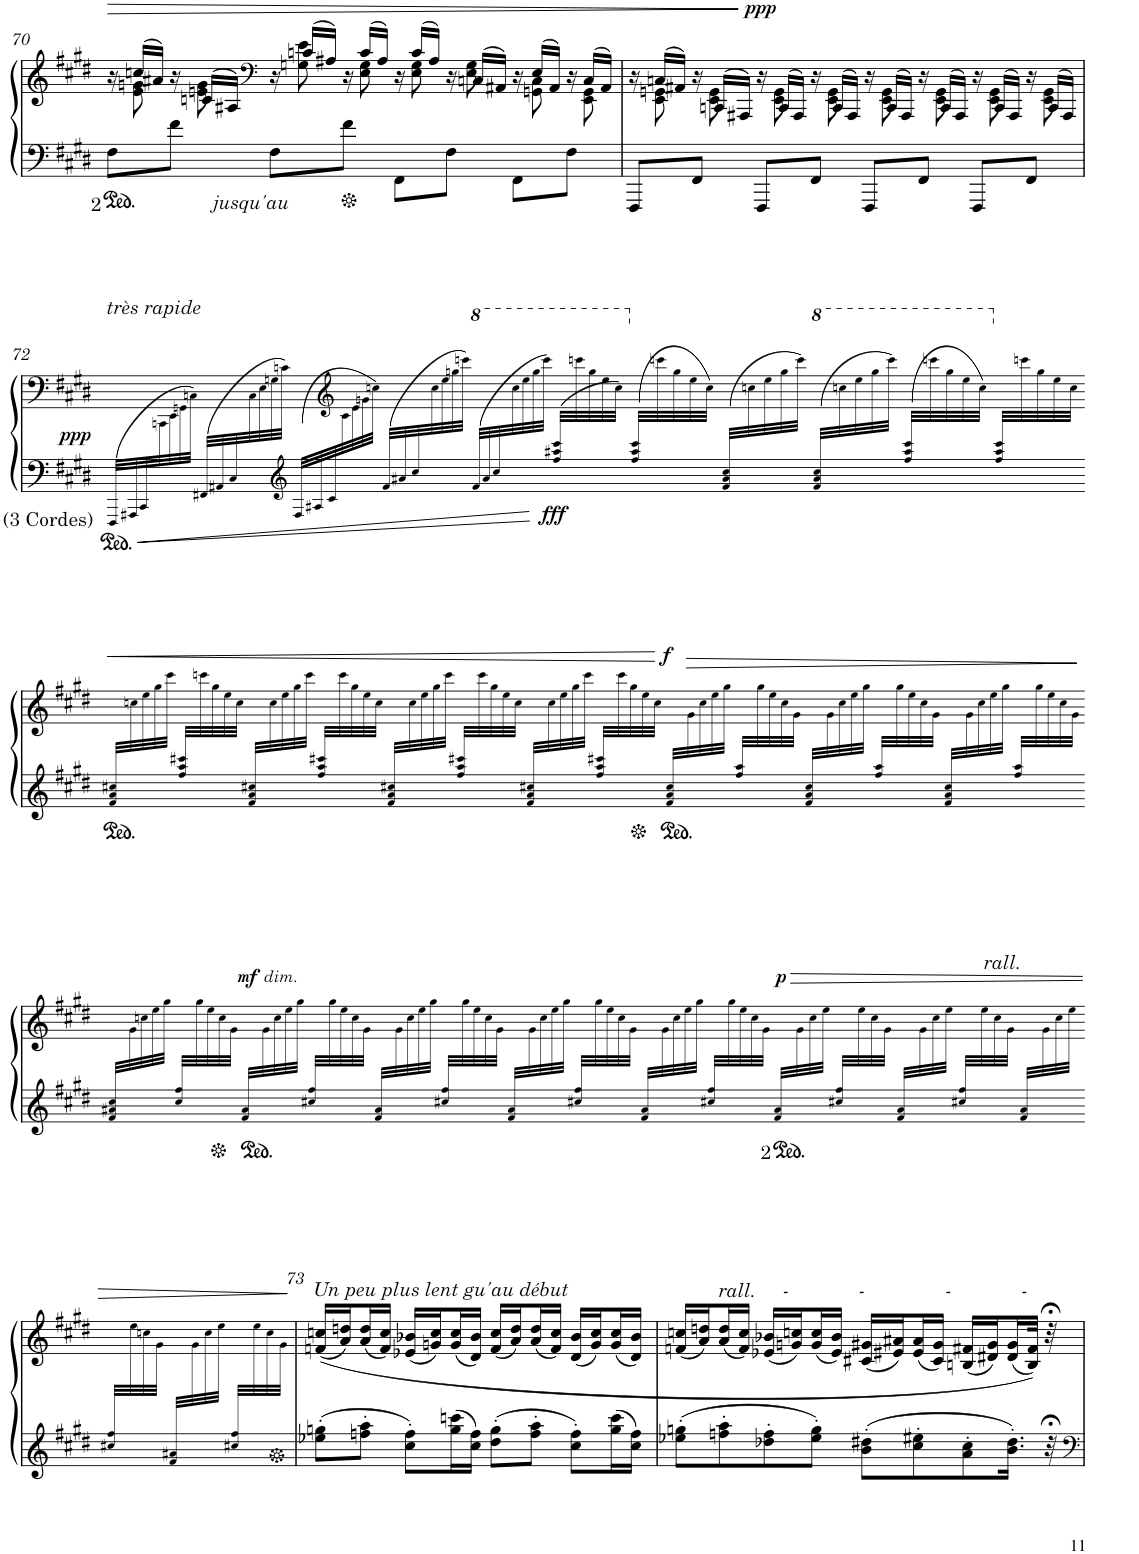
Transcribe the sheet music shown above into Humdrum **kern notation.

**kern	**kern	**dynam
*part1	*part1	*part1
*staff2	*staff1	*staff1/2
*I"Piano	*	*
*I'Pno	*	*
!!LO:PB:g=z
*clefF4	*clefG2	*
*k[f#c#g#d#]	*k[f#c#g#d#]	*
*M4/4	*M4/4	*
*met(c)	*met(c)	*
*	*Xtuplet	*
=70	=70	=70
!LO:TX:b:t=2	!	!
!	!	!LO:HP:b
*	*^	*
8F#\L	24r	24ryy	>
.	(24ccn/LL	12e\ 12gn\	.
.	24a#X/JJ)	.	.
!LO:TX:b:i:t=jusqu'au	!	!	!
8f#\J	24r	24ryy	.
.	(24cn/LL	12en\ 12g\	.
.	24A#X/JJ)	.	.
*	*clefF4	*	*
8F#\L	24r	24ryy	.
.	(24cn/LL	12Gn\ 12e\	.
.	24A#X/JJ)	.	.
8f#\J	24r	24ryy	.
.	(24c/LL	12E\ 12G\	.
.	24A#/JJ)	.	.
8FF#\L	24r	24ryy	.
.	(24c/LL	12E\ 12G\	.
.	24A#/JJ)	.	.
8F#\J	24r	24ryy	.
.	(24Cn/LL	12E\ 12G\	.
.	24AA#X/JJ)	.	.
8FF#\L	24r	24ryy	.
.	(24E/LL	12GGn\ 12C\	.
.	24AA#/JJ)	.	.
8F#\J	24r	24ryy	.
.	(24C/LL	12EE\ 12GG\	.
.	24AA#/JJ)	.	.
=71	=71	=71	=71
8FFF#/L	24r	24ryy	.
.	(24Cn/LL	12EE\ 12GGn\	.
.	24AA#X/JJ)	.	.
8FF#/J	24r	24ryy	.
.	(24CCn/LL	12EE\ 12GG\	.
.	24AAA#X/JJ)	.	.
!	!	!	!LO:DY:n=1:a
8FFF#/L	24r	24ryy	] ppp
.	(24CC/LL	12EE\ 12GG\	.
.	24AAA#/JJ)	.	.
8FF#/J	24r	24ryy	.
.	(24CC/LL	12EE\ 12GG\	.
.	24AAA#/JJ)	.	.
8FFF#/L	24r	24ryy	.
.	(24CC/LL	12EE\ 12GG\	.
.	24AAA#/JJ)	.	.
8FF#/J	24r	24ryy	.
.	(24CC/LL	12EE\ 12GG\	.
.	24AAA#/JJ)	.	.
8FFF#/L	24r	24ryy	.
.	(24CC/LL	12EE\ 12GG\	.
.	24AAA#/JJ)	.	.
8FF#/J	24r	24ryy	.
.	(24CC/LL	12EE\ 12GG\	.
.	24AAA#/JJ)	.	.
*	*v	*v	*
!!LO:LB:g=z
=72	=72	=72
*ped	*	*
*Xtuplet	*	*
*^	*	*
!LO:TX:b:t=(3 Cordes)	!	!	!
!LO:TX:a:i:t=très rapide	!	!	!
!	!	!	!LO:DY:a=2
(56FFF#!/LLL	4ryy	28.ryy	ppp
56AAA#X!/	.	.	.
!	!	!	!LO:HP:b=2
56CC#!/	.	.	<
14ryy	.	56CCn!\	.
.	.	56EE!\	.
.	.	56GGn!\	.
.	.	56Cn!\JJJ)	.
(56FF#X!/LLL	.	28.ryy	.
56AA#X!/	.	.	.
56C#!/	.	.	.
14ryy	.	56C!\	.
.	.	56E!\	.
.	.	56Gn!\	.
.	.	56cn!\JJJ)	.
*clefG2	*	*	*
(56F#!/LLL	4ryy	28.ryy	.
56A#X!/	.	.	.
56c#!/	.	.	.
*	*	*clefG2	*
14ryy	.	56c!\	.
.	.	56e!\	.
.	.	56gn!\	.
.	.	56ccn!\JJJ)	.
(56f#!/LLL	.	28.ryy	.
56a#X!/	.	.	.
56cc#!/	.	.	.
14ryy	.	56cc!\	.
.	.	56ee!\	.
.	.	56ggn!\	.
.	.	56cccn!\JJJ)	.
*8va	*	*	*
(56ff#!/LLL	2ryy	28.ryy	.
56aa#!/	.	.	.
56ccc#!/	.	.	.
14ryy	.	56ccc!\	.
.	.	56eee!\	.
.	.	56ggg!\	.
.	.	56cccc!\JJJ)	[
!	!	!	!LO:DY:b
(40fff#!/ 40aaa#X!/ 40cccc#!/LLL	.	40ryy	fff
10ryy	.	40ccccn!\	.
.	.	40ggg!\	.
.	.	40eee!\	.
.	.	40ccc!\JJJ)	.
*	*	*X8va	*
(40ff#!/ 40aa#!/ 40ccc#!/LLL	.	40ryy	.
10ryy	.	40cccn!\	.
.	.	40gg!\	.
.	.	40ee!\	.
.	.	40cc!\JJJ)	.
(40f#!/ 40a#!/ 40cc#!/LLL	.	40ryy	.
10ryy	.	40ccn!\	.
.	.	40ee!\	.
.	.	40gg!\	.
.	.	40ccc!\JJJ)	.
*8va	*	*	*
(40ff#!/ 40aa#!/ 40ccc#!/LLL	4.ryy	40ryy	.
10ryy	.	40cccn!\	.
.	.	40eee!\	.
.	.	40ggg!\	.
.	.	40cccc!\JJJ)	.
(40fff#!/ 40aaa#!/ 40cccc#!/LLL	.	40ryy	.
10ryy	.	40ccccn!\	.
.	.	40ggg!\	.
.	.	40eee!\	.
.	.	40ccc!\JJJ)	.
*	*	*X8va	*
40ff#!/ 40aa#!/ 40ccc#!/LLL	.	40ryy	.
10ryy	.	40cccn!\	.
.	.	40gg!\	.
.	.	40ee!\	.
.	.	40cc!\JJJ	.
!!LO:LB:g=z
=72X2	=72X2	=72X2	=72X2
*k[f#c#g#d#]	*	*k[f#c#g#d#]	*
*ped	*	*	*
*	*	*Xped	*
40f#!/ 40a#X!/ 40cc#X!/LLL	1ryy	40ryy	.
!	!	!	!LO:HP:b
10ryy	.	40ccn!\	<
.	.	40ee!\	.
.	.	40ggn!\	.
.	.	40ccc#!\JJJ	.
40ff#!/ 40aa#X!/ 40ccc#X!/LLL	.	40ryy	.
10ryy	.	40cccn!\	.
.	.	40gg!\	.
.	.	40ee!\	.
.	.	40cc!\JJJ	.
40f#!/ 40a#!/ 40cc#X!/LLL	.	40ryy	.
10ryy	.	40cc!\	.
.	.	40ee!\	.
.	.	40gg!\	.
.	.	40ccc!\JJJ	.
40ff#!/ 40aa#!/ 40ccc#X!/LLL	.	40ryy	.
10ryy	.	40ccc!\	.
.	.	40gg!\	.
.	.	40ee!\	.
.	.	40cc!\JJJ	.
40f#!/ 40a#!/ 40cc#X!/LLL	.	40ryy	.
10ryy	.	40cc!\	.
.	.	40ee!\	.
.	.	40gg!\	.
.	.	40ccc!\JJJ	.
40ff#!/ 40aa#!/ 40ccc#X!/LLL	.	40ryy	.
10ryy	.	40ccc!\	.
.	.	40gg!\	.
.	.	40ee!\	.
.	.	40cc!\JJJ	.
40f#!/ 40a#!/ 40cc#X!/LLL	.	40ryy	.
10ryy	.	40cc!\	.
.	.	40ee!\	.
.	.	40gg!\	.
.	.	40ccc!\JJJ	.
40ff#!/ 40aa#!/ 40ccc#X!/LLL	.	40ryy	.
10ryy	.	40ccc!\	.
.	.	40gg!\	.
.	.	40ee!\	.
*	*	*Xped	*
.	.	40cc!\JJJ	.
*ped	*	*	*
!	!	!	!LO:DY:n=1:a
40f#!/ 40a#!/ 40cc#!/LLL	10ryy	40ryy	[ f
!	!	!	!LO:HP:b
10ryy	.	40gn!\	>
.	.	40cc!\	.
.	.	40ee!\	.
.	20%13ryy	40gg!\JJJ	.
40ff#!/ 40aa#!/LLL	.	40ryy	.
10ryy	.	40gg!\	.
.	.	40ee!\	.
.	.	40cc!\	.
.	.	40g!\JJJ	.
40f#!/ 40a#!/ 40cc#!/LLL	.	40ryy	.
10ryy	.	40g!\	.
.	.	40cc!\	.
.	.	40ee!\	.
.	.	40gg!\JJJ	.
40ff#!/ 40aa#!/LLL	.	40ryy	.
10ryy	.	40gg!\	.
.	.	40ee!\	.
.	.	40cc!\	.
.	.	40g!\JJJ	.
40f#!/ 40a#!/ 40cc#!/LLL	.	40ryy	.
10ryy	.	40g!\	.
.	.	40cc!\	.
.	.	40ee!\	.
.	.	40gg!\JJJ	.
40ff#!/ 40aa#!/LLL	.	40ryy	.
10ryy	.	40gg!\	.
.	.	40ee!\	.
.	.	40cc!\	.
.	.	40g!\JJJ	.
*v	*v	*	*
.	.	]
!!LO:LB:g=z
=72X3	=72X3	=72X3
*^	*	*
40f#!/ 40a#X!/ 40cc#!/LLL	1ryy	40ryy	.
10ryy	.	40gn!\	.
.	.	40ccn!\	.
.	.	40ee!\	.
.	.	40ggn!\JJJ	.
40cc#!/ 40ff#!/LLL	.	40ryy	.
10ryy	.	40gg!\	.
.	.	40ee!\	.
.	.	40cc!\	.
*	*	*Xped	*
.	.	40g!\JJJ	.
!	!	!LO:TX:a:i:t=dim.	!
!	!	!	!LO:DY:a
40f#!/ 40a#!/LLL	.	40ryy	mf
10ryy	.	40g!\	.
.	.	40cc!\	.
.	.	40ee!\	.
.	.	40gg!\JJJ	.
40cc#X!/ 40ff#!/LLL	.	40ryy	.
10ryy	.	40gg!\	.
.	.	40ee!\	.
.	.	40cc!\	.
.	.	40g!\JJJ	.
40f#!/ 40a#!/LLL	.	40ryy	.
10ryy	.	40g!\	.
.	.	40cc!\	.
.	.	40ee!\	.
.	.	40gg!\JJJ	.
40cc#X!/ 40ff#!/LLL	.	40ryy	.
10ryy	.	40gg!\	.
.	.	40ee!\	.
.	.	40cc!\	.
.	.	40g!\JJJ	.
40f#!/ 40a#!/LLL	.	40ryy	.
10ryy	.	40g!\	.
.	.	40cc!\	.
.	.	40ee!\	.
.	.	40gg!\JJJ	.
40cc#X!/ 40ff#!/LLL	.	40ryy	.
10ryy	.	40gg!\	.
.	.	40ee!\	.
.	.	40cc!\	.
.	.	40g!\JJJ	.
40f#!/ 40a#!/LLL	2.ryy	40ryy	.
10ryy	.	40g!\	.
.	.	40cc!\	.
.	.	40ee!\	.
.	.	40gg!\JJJ	.
40cc#X!/ 40ff#!/LLL	.	40ryy	.
10ryy	.	40gg!\	.
.	.	40ee!\	.
.	.	40cc!\	.
.	.	40g!\JJJ	.
!	!	!LO:TX:b:t=2	!
!	!	!	!LO:HP:b=2
!	!	!	!LO:DY:n=1:a
32f#!/ 32a#!/LLL	.	32ryy	> p
*	*	*ped	*
16.ryy	.	32g!\	.
.	.	32cc!\	.
.	.	32ee!\JJJ	.
32cc#X!/ 32ff#!/LLL	.	32ryy	.
16.ryy	.	32ee!\	.
.	.	32cc!\	.
.	.	32g!\JJJ	.
32f#!/ 32a#!/LLL	.	32ryy	.
16.ryy	.	32g!\	.
.	.	32cc!\	.
.	.	32ee!\JJJ	.
32cc#X!/ 32ff#!/LLL	.	32ryy	.
!	!	!LO:TX:a:i:t=rall.	!
16.ryy	.	32ee!\	.
.	.	32cc!\	.
.	.	32g!\JJJ	.
32f#!/ 32a#!/LLL	8ryy	32ryy	.
16.ryy	.	32g!\	.
.	.	32cc!\	.
.	.	32ee!\JJJ	.
!!LO:LB:g=z
=72X4	=72X4	=72X4	=72X4
32cc#X!/ 32ff#!/LLL	4ryy	32ryy	.
16.ryy	.	32ee!\	.
.	.	32ccn!\	.
.	.	32gn!\JJJ	.
32f#!/ 32a#X!/LLL	.	32ryy	.
16.ryy	.	32g!\	.
.	.	32cc!\	.
.	.	32ee!\JJJ	.
32cc#X!/ 32ff#!/LLL	2.ryy	32ryy	.
2ryy	.	32ee!\	.
.	.	32cc!\	.
.	.	32g!\JJJ	.
*	*	*Xped	*
.	.	2.ryy	]
4ryy	.	.	.
.	8ryy	.	.
16.ryy	.	.	.
*v	*v	*	*
=73	=73	=73
!	!LO:TX:a:i:t=Un peu plus lent gu'au début	!
8ee-X\' 8ggn\'L	((16fn/ 16ccn/LL	.
.	16a/ 16ddn/J)	.
8ffn\' 8aa\'J	(16a/ 16dd/L	.
.	16f/ 16cc/JJ)	.
8cc#\' 8ff\'L	(16e-X/ 16b-X/LL	.
.	16gn/ 16cc/J)	.
16gg\ 16cccn\L	(16g/ 16cc/L	.
16cc#\ 16ff\JJ	16d#/ 16b-/JJ)	.
8dd#\' 8gg\'L	(16f/ 16cc/LL	.
.	16a/ 16dd/J)	.
8ff\' 8aa\'J	(16a/ 16dd/L	.
.	16f/ 16cc/JJ)	.
8cc#\' 8ff\'L	(16d#/ 16b-/LL	.
.	16g/ 16cc/J)	.
16gg\ 16ccc\L	(16g/ 16cc/L	.
16cc#\ 16ff\JJ	16d#/ 16b-/JJ)	.
=74	=74	=74
8ee-X\' 8ggn\'L	(16fn/ 16ccn/LL	.
.	16a/ 16ddn/J)	.
!	!LO:TX:a:i:t=rall.     -             -               -             -	!
8ffn\' 8aa\'	(16a/ 16dd/L	.
.	16f/ 16cc/JJ)	.
8dd-X\' 8ff\'	(16e-X/ 16b-X/LL	.
.	16gn/ 16ccn/J)	.
8ee-\' 8gg\'J	(16g/ 16cc/L	.
.	16e-/ 16b-/JJ)	.
8b\' 8dd#X\'L	(16c#X/ 16g#X/LL	.
.	16e#X/ 16a#X/J)	.
8cc#\' 8ee#X\'	(16e#/ 16a#/L	.
.	16c#/ 16g#/JJ)	.
8a\' 8cc#\'	(16Bn/ 16f#X/LL	.
.	16d#X/ 16g#/J)	.
16.b\' 16.dd#\'Jk	(16d#/ 16g#/L	.
.	32B/ 32f#/JJk))	.
32r;<	32r;<	.
=	=	=
*-	*-	*-
